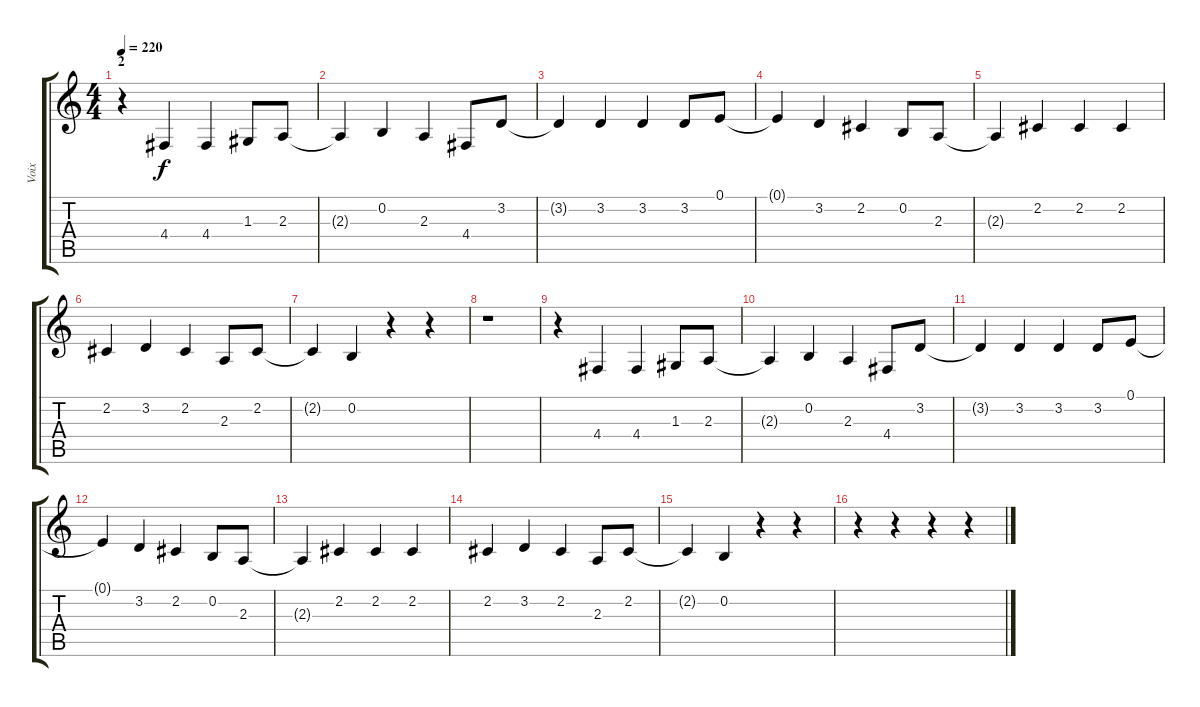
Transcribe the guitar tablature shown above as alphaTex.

\track ("Voix" "Voix") {instrument lead6voice}
\staff {score tabs}
\tuning (E4 B3 G3 D3 A2 E2) {hide}
\ts (4 4)
\section ("" "2")
\tempo 220
\clef g2
\ks c
r.4{dy f} 4.4.4 4.4.4 1.3.8 2.3.8 |
2.3{t}.4 0.2.4 2.3.4 4.4.8 3.2.8 |
3.2{t}.4 3.2.4 3.2.4 3.2.8 0.1.8 |
0.1{t}.4 3.2.4 2.2.4 0.2.8 2.3.8 |
2.3{t}.4 2.2.4 2.2.4 2.2.4 |
2.2.4 3.2.4 2.2.4 2.3.8 2.2.8 |
2.2{t}.4 0.2.4 r.4 r.4 |
r.1 |
r.4 4.4.4 4.4.4 1.3.8 2.3.8 |
2.3{t}.4 0.2.4 2.3.4 4.4.8 3.2.8 |
3.2{t}.4 3.2.4 3.2.4 3.2.8 0.1.8 |
0.1{t}.4 3.2.4 2.2.4 0.2.8 2.3.8 |
2.3{t}.4 2.2.4 2.2.4 2.2.4 |
2.2.4 3.2.4 2.2.4 2.3.8 2.2.8 |
2.2{t}.4 0.2.4 r.4 r.4 |
r.4 r.4 r.4 r.4
